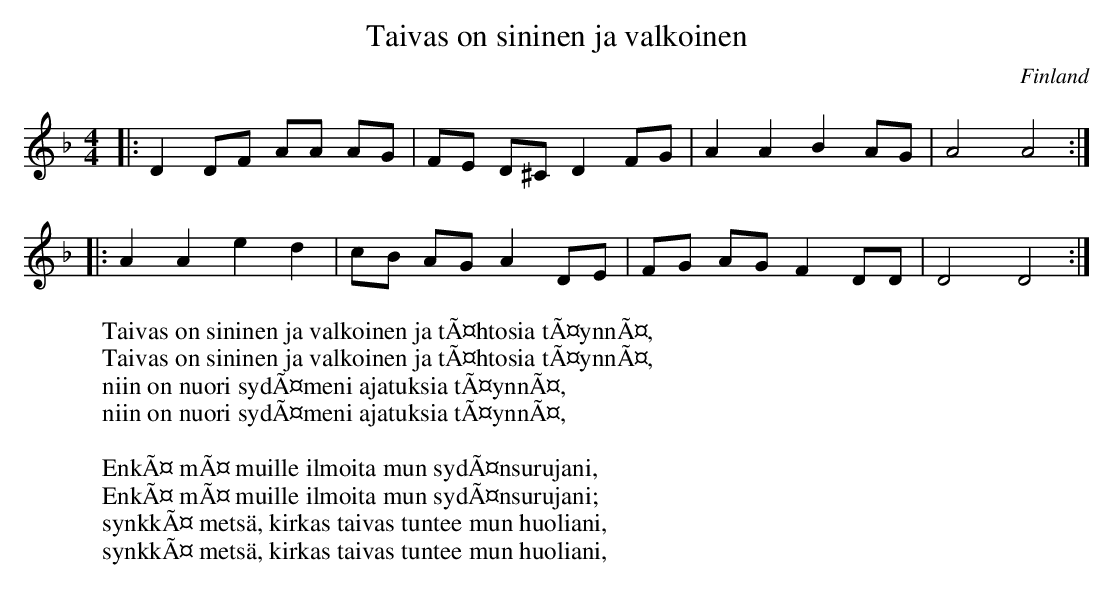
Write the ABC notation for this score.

X:1
T: Taivas on sininen ja valkoinen
O: Finland
M: 4/4
K: Dm
|: D2 DF AA AG  | FE D^C D2 FG| A2 A2 B2 AG | A4 A4:|
|: A2 A2 e2 d2 | cB AG A2 DE| FG AG F2 DD | D4 D4 :|
W: Taivas on sininen ja valkoinen ja tÃ¤htosia tÃ¤ynnÃ¤,
W: Taivas on sininen ja valkoinen ja tÃ¤htosia tÃ¤ynnÃ¤,
W: niin on nuori sydÃ¤meni ajatuksia tÃ¤ynnÃ¤,
W: niin on nuori sydÃ¤meni ajatuksia tÃ¤ynnÃ¤,
W:
W: EnkÃ¤ mÃ¤ muille ilmoita mun sydÃ¤nsurujani,
W: EnkÃ¤ mÃ¤ muille ilmoita mun sydÃ¤nsurujani;
W: synkkÃ¤ metsä, kirkas taivas tuntee mun huoliani,
W: synkkÃ¤ metsä, kirkas taivas tuntee mun huoliani,
